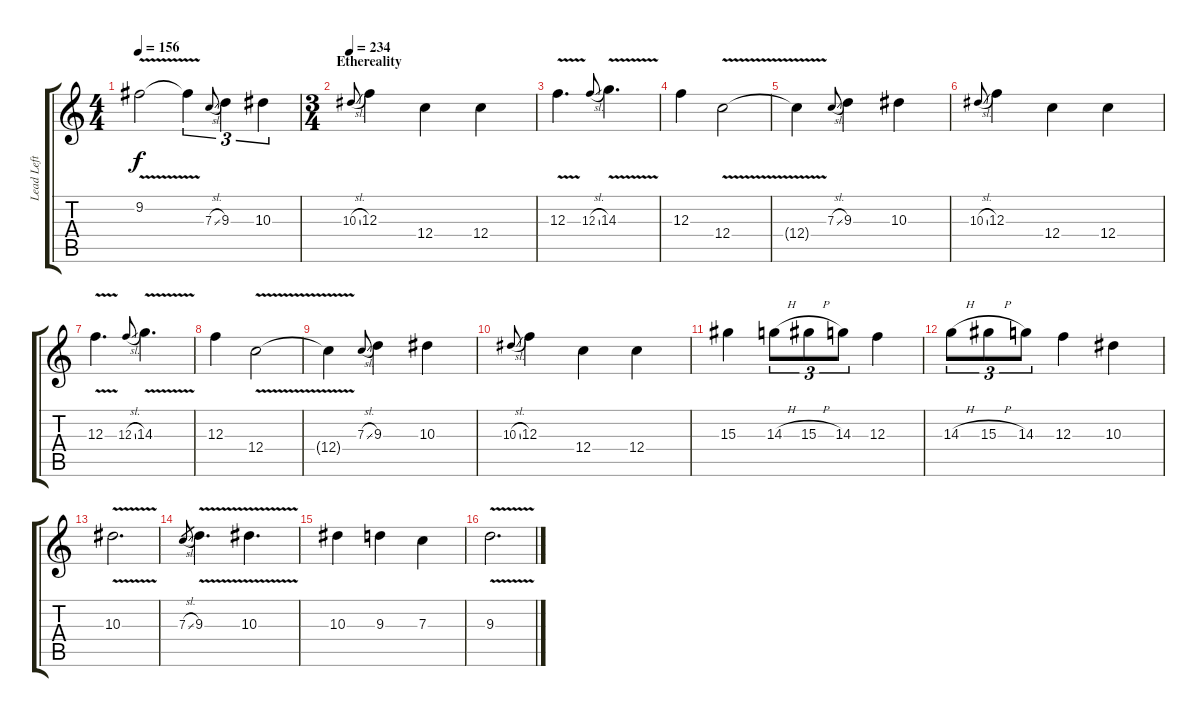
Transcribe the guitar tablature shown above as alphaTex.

\track ("Lead Left" "Lead Left") {instrument distortionguitar}
\staff {score tabs}
\tuning (D4 A3 F3 C3 G2 D2) {hide}
\ts (4 4)
\tempo 156
\clef g2
\ks c
9.2{v}.2{dy f} 9.2{t}.4{tu (3 2)} 7.3{sl}.8{gr onbeat} 9.3.4{tu (3 2)} 10.3.4{tu (3 2)} |
\ts (3 4)
\section ("" "Ethereality")
\tempo 234
10.3{sl}.8{gr onbeat} 12.3.4 12.4.4 12.4.4 |
12.3{v}.4{d} 12.3{sl}.8{gr onbeat} 14.3{v}.4{d} |
12.3.4 12.4{v}.2 |
12.4{t}.4 7.3{sl}.8{gr onbeat} 9.3.4 10.3.4 |
10.3{sl}.8{gr onbeat} 12.3.4 12.4.4 12.4.4 |
12.3{v}.4{d} 12.3{sl}.8{gr onbeat} 14.3{v}.4{d} |
12.3.4 12.4{v}.2 |
12.4{t}.4 7.3{sl}.8{gr onbeat} 9.3.4 10.3.4 |
10.3{sl}.8{gr onbeat} 12.3.4 12.4.4 12.4.4 |
15.3.4 14.3{h}.8{tu (3 2)} 15.3{h}.8{tu (3 2)} 14.3.8{tu (3 2)} 12.3.4 |
14.3{h}.8{tu (3 2)} 15.3{h}.8{tu (3 2)} 14.3.8{tu (3 2)} 12.3.4 10.3.4 |
10.3{v}.2{d} |
7.3{sl}.8{gr} 9.3{v}.4{d} 10.3{v}.4{d} |
10.3.4 9.3.4 7.3.4 |
9.3{v}.2{d}
